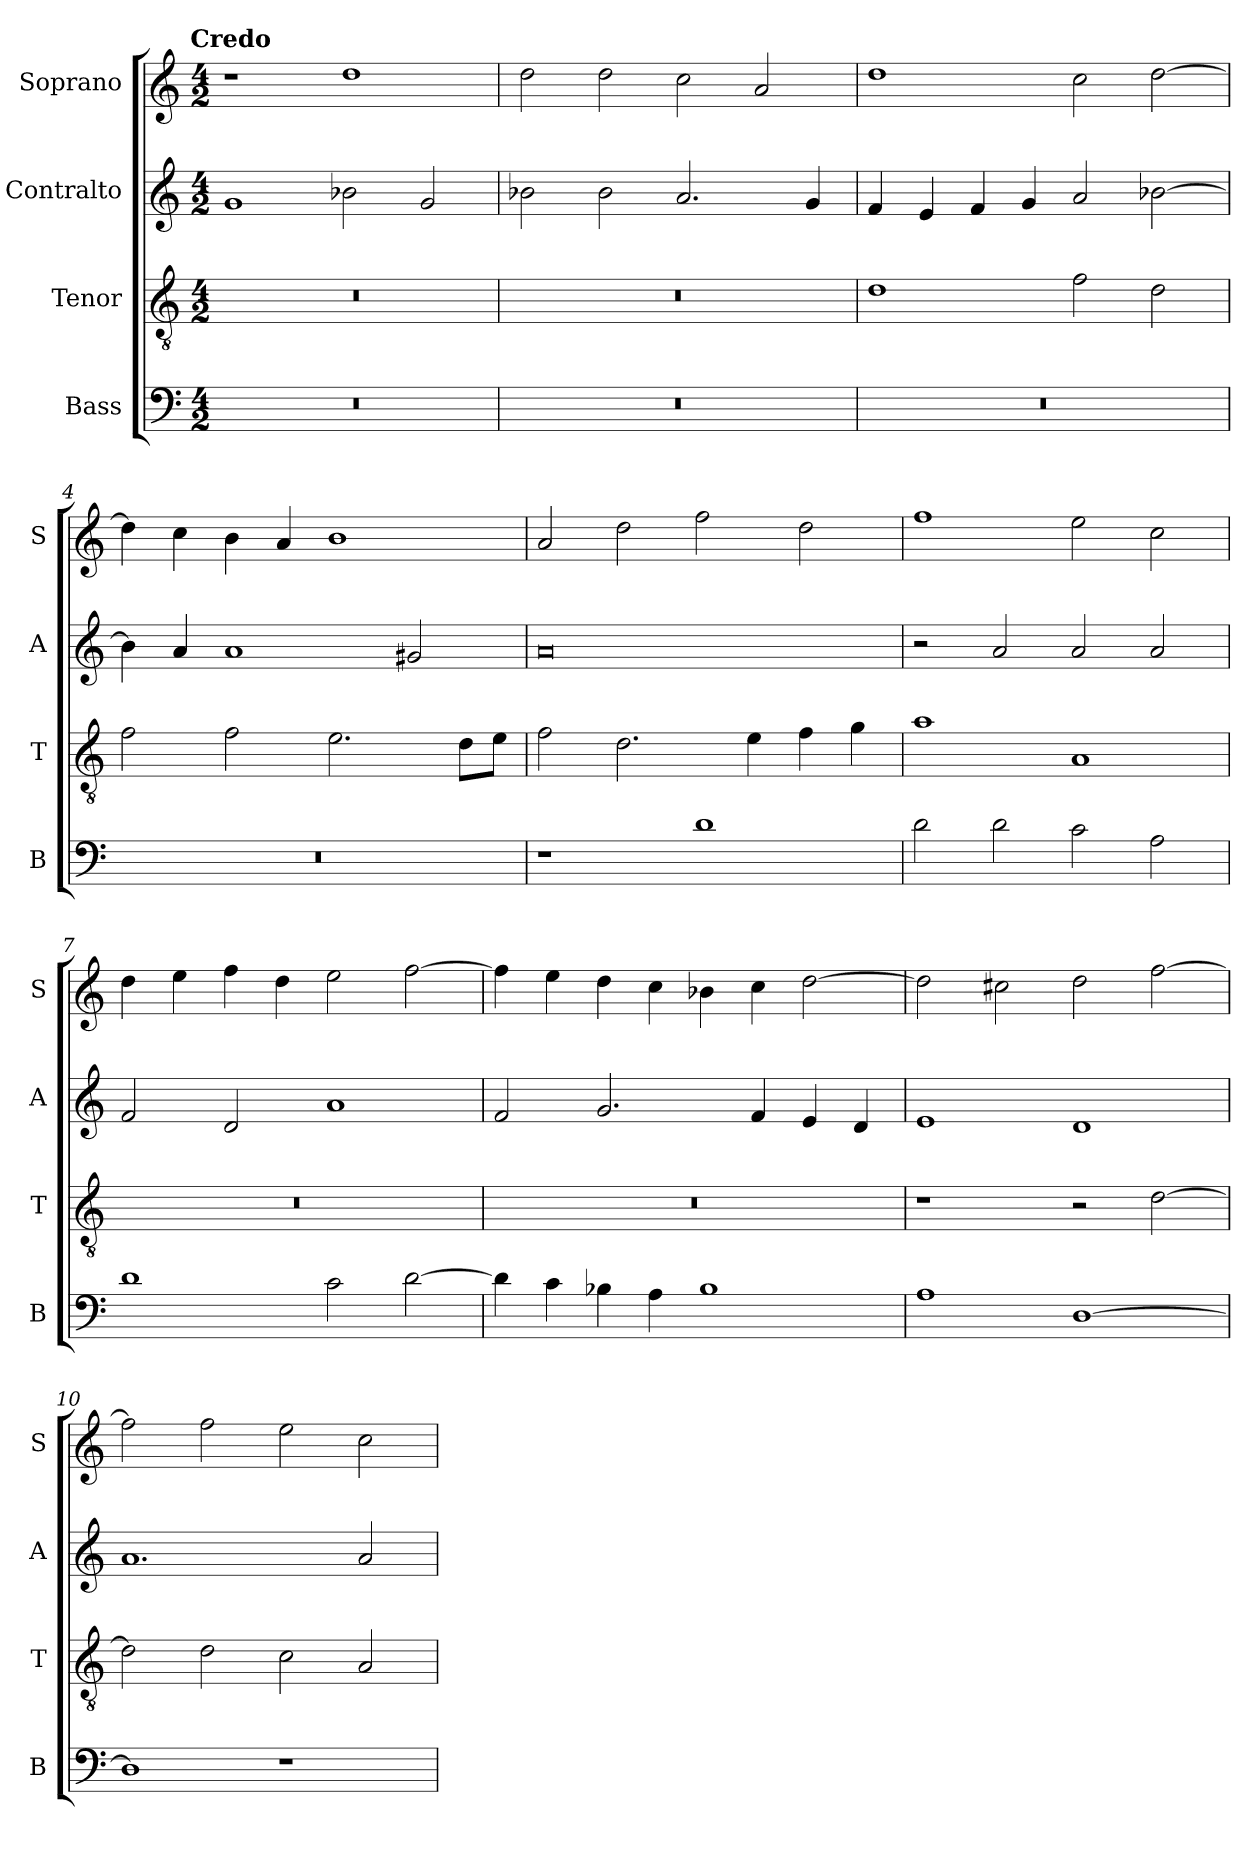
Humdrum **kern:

**kern	**kern	**kern	**kern
*part4	*part3	*part2	*part1
*staff4	*staff3	*staff2	*staff1
*I"Bass	*I"Tenor	*I"Contralto	*I"Soprano
*I'B	*I'T	*I'A	*I'S
*clefF4	*clefGv2	*clefG2	*clefG2
*k[]	*k[]	*k[]	*k[]
*D:dor	*D:dor	*D:dor	*D:dor
!!LO:TX:omd:t=Credo
*M4/2	*M4/2	*M4/2	*M4/2
=1	=1	=1	=1
0r	0r	1g	1r
.	.	2b-X	1dd
.	.	2g	.
=2	=2	=2	=2
0r	0r	2b-X	2dd
.	.	2b-	2dd
.	.	2.a	2cc
.	.	.	2a
.	.	4g	.
=3	=3	=3	=3
0r	1d	4f	1dd
.	.	4e	.
.	.	4f	.
.	.	4g	.
.	2f	2a	2cc
.	2d	[2b-X	[2dd
=4	=4	=4	=4
0r	2f	4b-]	4dd]
.	.	4a	4cc
.	2f	1a	4b
.	.	.	4a
.	2.e	.	1b
.	.	2g#X	.
.	8d\L	.	.
.	8e\J	.	.
=5	=5	=5	=5
1r	2f	0a	2a
.	2.d	.	2dd
1d	.	.	2ff
.	4e	.	.
.	4f	.	2dd
.	4g	.	.
=6	=6	=6	=6
2d	1a	2r	1ff
2d	.	2a	.
2c	1A	2a	2ee
2A	.	2a	2cc
=7	=7	=7	=7
1d	0r	2f	4dd
.	.	.	4ee
.	.	2d	4ff
.	.	.	4dd
2c	.	1a	2ee
[2d	.	.	[2ff
=8	=8	=8	=8
4d]	0r	2f	4ff]
4c	.	.	4ee
4B-X	.	2.g	4dd
4A	.	.	4cc
1B-	.	.	4b-X
.	.	4f	4cc
.	.	4e	[2dd
.	.	4d	.
=9	=9	=9	=9
1A	1r	1e	2dd]
.	.	.	2cc#X
[1D	2r	1d	2dd
.	[2d	.	[2ff
=10	=10	=10	=10
1D]	2d]	1.a	2ff]
.	2d	.	2ff
1r	2c	.	2ee
.	2A	2a	2cc
=	=	=	=
*-	*-	*-	*-
